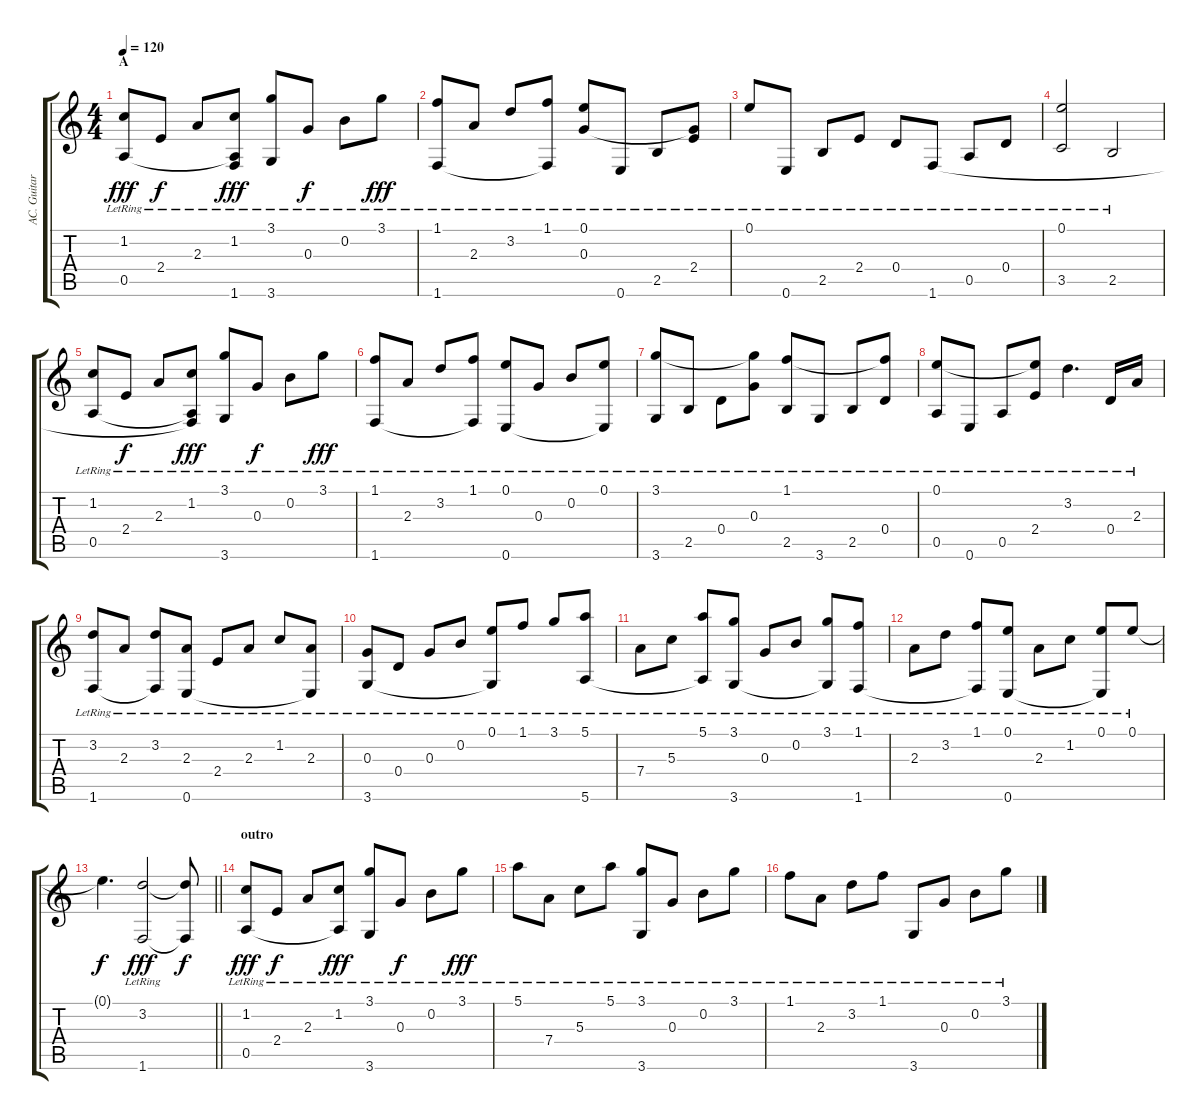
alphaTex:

\track ("AC. Guitar" "AC. Guitar") {instrument acousticguitarsteel}
\staff {score tabs}
\tuning (E4 B3 G3 D3 A2 E2) {hide}
\ts (4 4)
\section ("" "A")
\tempo 120
\clef g2
\ks c
(1.2{lr} 0.5).8{dy fff} 2.4{lr}.8{dy f} 2.3{lr}.8 (1.2{lr} 0.5{t} 1.6{t}).8{dy fff} (3.1{lr} 3.6{lr}).8 0.3{lr}.8{dy f} 0.2{lr}.8 3.1{lr}.8{dy fff} |
(1.1{lr} 1.6).8 2.3{lr}.8 3.2{lr}.8 (1.1{lr} 1.6{t}).8 (0.1{lr} 0.3).8 0.6{lr}.8 2.5{lr}.8 (0.3{t} 2.4{lr}).8 |
0.1{lr}.8 0.6{lr}.8 2.5{lr}.8 2.4{lr}.8 0.4{lr}.8 1.6{lr}.8 0.5{lr}.8 0.4{lr}.8 |
(0.1{lr} 3.5{lr}).2 2.5{lr}.2 |
(1.2{lr} 0.5).8 2.4{lr}.8{dy f} 2.3{lr}.8 (1.2{lr} 0.5{t} 1.6{t}).8{dy fff} (3.1{lr} 3.6{lr}).8 0.3{lr}.8{dy f} 0.2{lr}.8 3.1{lr}.8{dy fff} |
(1.1{lr} 1.6{lr}).8 2.3{lr}.8 3.2{lr}.8 (1.1{lr} 1.6{t}).8 (0.1{lr} 0.6{lr}).8 0.3{lr}.8 0.2{lr}.8 (0.1{lr} 0.6{t}).8 |
(3.1 3.6{lr}).8 2.5{lr}.8 0.4{lr}.8 (3.1{t} 0.3{lr}).8 (1.1{lr} 2.5{lr}).8 3.6{lr}.8 2.5{lr}.8 (1.1{t} 0.4{lr}).8 |
(0.1{lr} 0.5{lr}).8 0.6{lr}.8 0.5{lr}.8 (0.1{t} 2.4{lr}).8 3.2{lr}.4{d} 0.4{lr}.16 2.3{lr}.16 |
(3.2{lr} 1.6{lr}).8 2.3{lr}.8 (3.2{lr} 1.6{t}).8 (2.3{lr} 0.6{lr}).8 2.4{lr}.8 2.3{lr}.8 1.2{lr}.8 (2.3{lr} 0.6{t}).8 |
(0.3{lr} 3.6{lr}).8 0.4{lr}.8 0.3{lr}.8 0.2{lr}.8 (0.1{lr} 3.6{t}).8 1.1{lr}.8 3.1{lr}.8 (5.1{lr} 5.6{lr}).8 |
7.4{lr}.8 5.3{lr}.8 (5.1{lr} 5.6{t}).8 (3.1{lr} 3.6{lr}).8 0.3{lr}.8 0.2{lr}.8 (3.1{lr} 3.6{t}).8 (1.1{lr} 1.6{lr}).8 |
2.3{lr}.8 3.2{lr}.8 (1.1{lr} 1.6{t}).8 (0.1{lr} 0.6{lr}).8 2.3{lr}.8 1.2{lr}.8 (0.1{lr} 0.6{t}).8 0.1{lr}.8 |
\barLineRight lightlight
0.1{t}.4{d dy f} (3.2{lr} 1.6{lr}).2{dy fff} (3.2{t} 1.6{t}).8{dy f} |
\section ("" "outro")
(1.2{lr} 0.5).8{dy fff} 2.4{lr}.8{dy f} 2.3{lr}.8 (1.2{lr} 0.5{t}).8{dy fff} (3.1{lr} 3.6{lr}).8 0.3{lr}.8{dy f} 0.2{lr}.8 3.1{lr}.8{dy fff} |
5.1{lr}.8 7.4{lr}.8 5.3{lr}.8 5.1{lr}.8 (3.1{lr} 3.6{lr}).8 0.3{lr}.8 0.2{lr}.8 3.1{lr}.8 |
1.1{lr}.8 2.3{lr}.8 3.2{lr}.8 1.1{lr}.8 3.6{lr}.8 0.3{lr}.8 0.2{lr}.8 3.1{lr}.8
